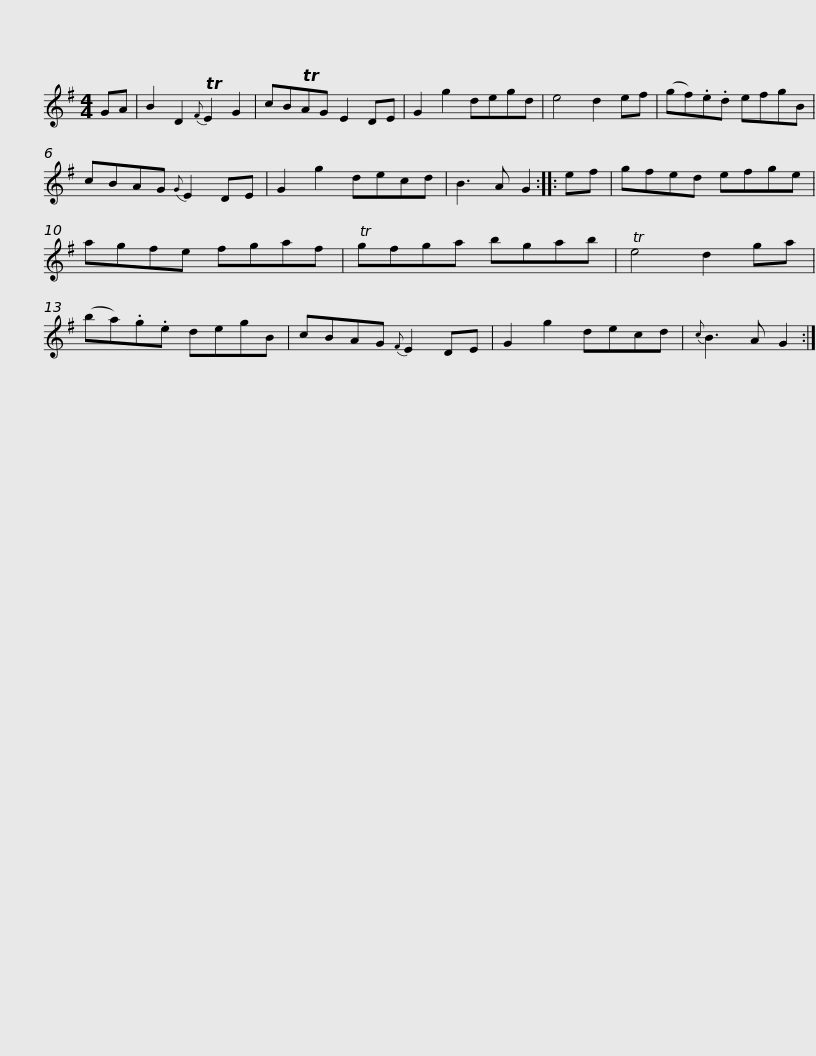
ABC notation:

X:1
L:1/8
M:4/4
I:linebreak $
K:G
V:1 treble
V:1
 GA | B2 D2{F} TE2 G2 | cBTAG E2 DE | G2 g2 degd | e4 d2 ef | %5
 (gf).e.d efgB | cBAG{G} E2 DE |$ G2 g2 decd | B3 A G2 :: ef | %10
 gfed efge | agfe fgaf | Tgfga bgab | Te4 d2 ga |$ (ba).g.e degB | %15
 cBAG{F} E2 DE | G2 g2 decd |{c} B3 A G2 :| %18
